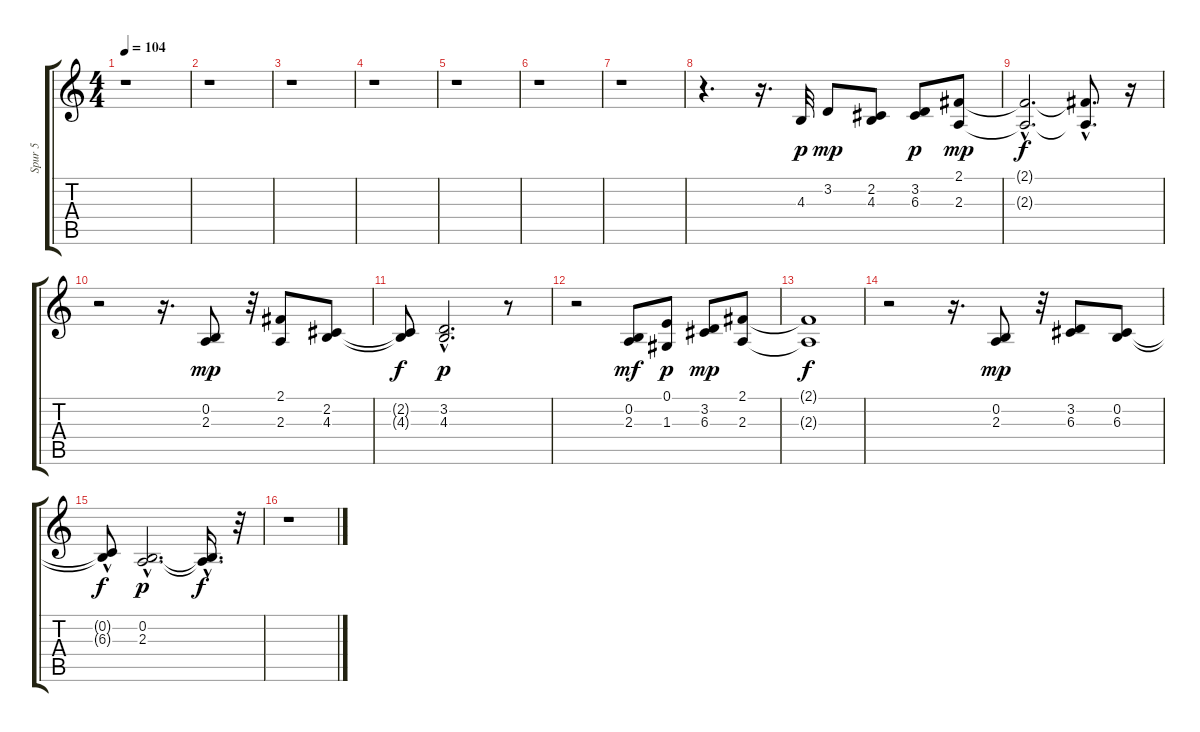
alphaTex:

\track ("Spur 5" "Spur 5") {instrument lead3calliope}
\staff {score tabs}
\tuning (E4 B3 G3 D3 A2 E2) {hide}
\ts (4 4)
\tempo 104
\clef g2
\ks c
r.1{dy p instrument lead3calliope} |
r.1 |
r.1 |
r.1 |
r.1 |
r.1 |
r.1 |
r.4{d} r.16{d} 4.3.32 3.2.8{dy mp} (2.2 4.3).8 (3.2 6.3).8{dy p} (2.1 2.3).8{dy mp} |
(2.1{hac t} 2.3{hac t}).2{d dy f} (2.1{hac t} 2.3{hac t}).8{d} r.16 |
r.2 r.16{d} (0.2 2.3).8{dy mp} r.32 (2.1 2.3).8 (2.2 4.3).8 |
(2.2{t} 4.3{t}).8{dy f} (3.2{hac} 4.3{hac}).2{d dy p} r.8 |
r.2 (0.2 2.3).8{dy mf} (0.1 1.3).8{dy p} (3.2 6.3).8{dy mp} (2.1 2.3).8 |
(2.1{t} 2.3{t}).1{dy f} |
r.2 r.16{d} (0.2 2.3).8{dy mp} r.32 (3.2 6.3).8 (0.2 6.3).8 |
(0.2{hac t} 6.3{t}).8{dy f} (0.2{hac} 2.3{hac}).2{d dy p} (0.2{hac t} 2.3{hac t}).16{d dy f} r.32 |
r.1
